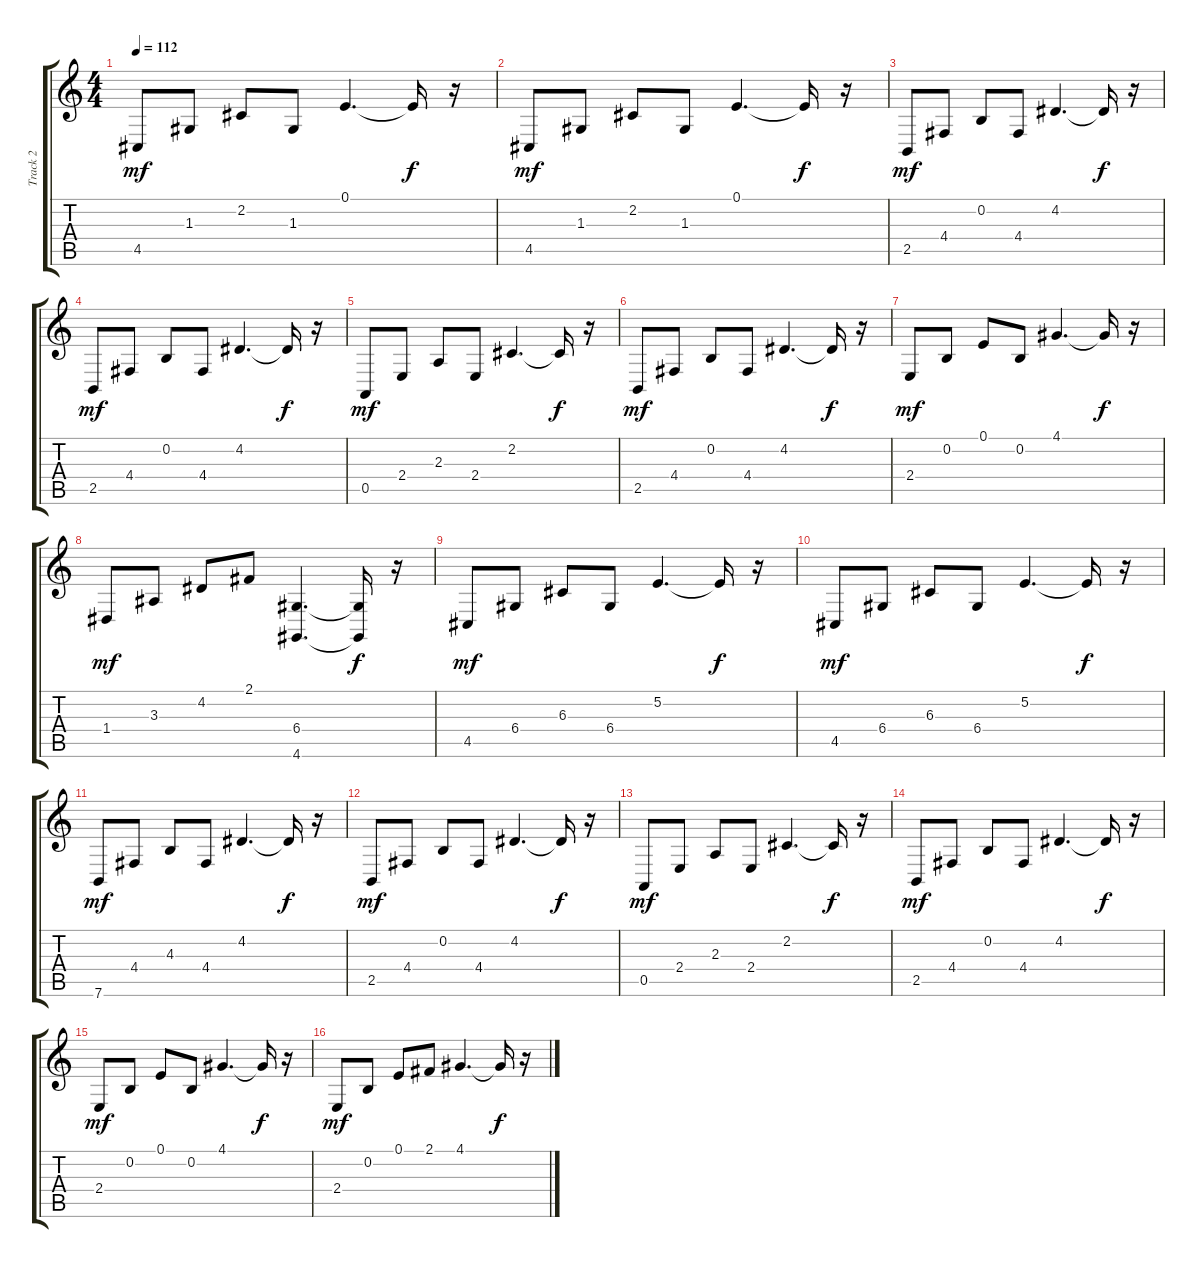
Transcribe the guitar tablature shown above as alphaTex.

\track ("Track 2" "Track 2") {instrument acousticgrandpiano}
\staff {score tabs}
\tuning (E4 B3 G3 D3 A2 E2) {hide}
\ts (4 4)
\tempo 112
\clef g2
\ks c
4.5.8{dy mf} 1.3.8 2.2.8 1.3.8 0.1.4{d} 0.1{t}.16{dy f} r.16 |
4.5.8{dy mf} 1.3.8 2.2.8 1.3.8 0.1.4{d} 0.1{t}.16{dy f} r.16 |
2.5.8{dy mf} 4.4.8 0.2.8 4.4.8 4.2.4{d} 4.2{t}.16{dy f} r.16 |
2.5.8{dy mf} 4.4.8 0.2.8 4.4.8 4.2.4{d} 4.2{t}.16{dy f} r.16 |
0.5.8{dy mf} 2.4.8 2.3.8 2.4.8 2.2.4{d} 2.2{t}.16{dy f} r.16 |
2.5.8{dy mf} 4.4.8 0.2.8 4.4.8 4.2.4{d} 4.2{t}.16{dy f} r.16 |
2.4.8{dy mf} 0.2.8 0.1.8 0.2.8 4.1.4{d} 4.1{t}.16{dy f} r.16 |
1.4.8{dy mf} 3.3.8 4.2.8 2.1.8 (6.4 4.6).4{d} (6.4{t} 4.6{t}).16{dy f} r.16 |
4.5.8{dy mf} 6.4.8 6.3.8 6.4.8 5.2.4{d} 5.2{t}.16{dy f} r.16 |
4.5.8{dy mf} 6.4.8 6.3.8 6.4.8 5.2.4{d} 5.2{t}.16{dy f} r.16 |
7.6.8{dy mf} 4.4.8 4.3.8 4.4.8 4.2.4{d} 4.2{t}.16{dy f} r.16 |
2.5.8{dy mf} 4.4.8 0.2.8 4.4.8 4.2.4{d} 4.2{t}.16{dy f} r.16 |
0.5.8{dy mf} 2.4.8 2.3.8 2.4.8 2.2.4{d} 2.2{t}.16{dy f} r.16 |
2.5.8{dy mf} 4.4.8 0.2.8 4.4.8 4.2.4{d} 4.2{t}.16{dy f} r.16 |
2.4.8{dy mf} 0.2.8 0.1.8 0.2.8 4.1.4{d} 4.1{t}.16{dy f} r.16 |
2.4.8{dy mf} 0.2.8 0.1.8 2.1.8 4.1.4{d} 4.1{t}.16{dy f} r.16
